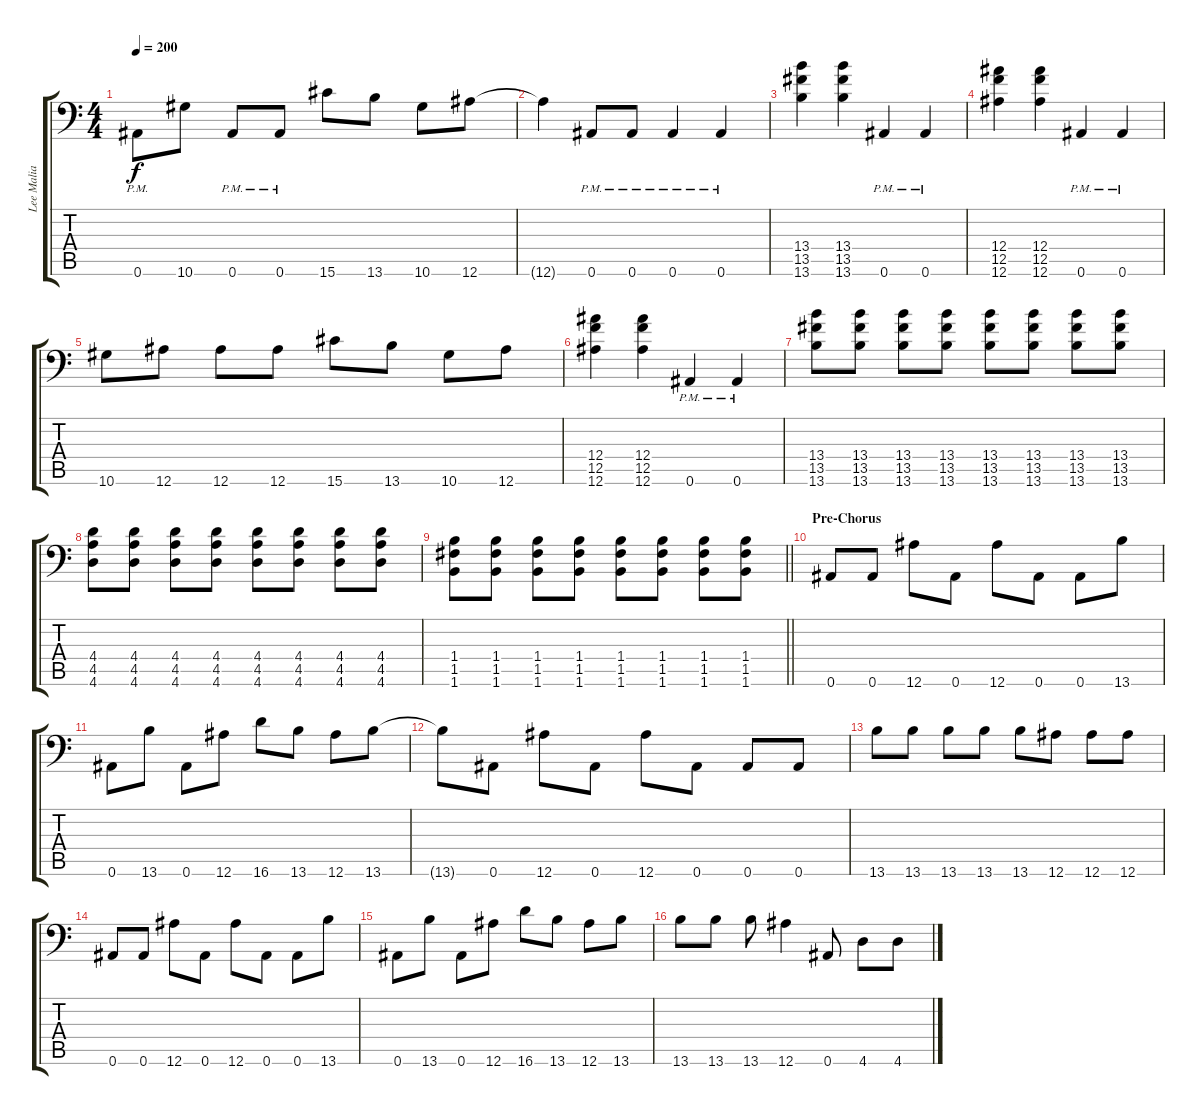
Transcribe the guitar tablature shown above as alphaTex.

\track ("Lee Malia" "Lee Malia") {instrument distortionguitar}
\staff {score tabs}
\tuning (C4 G3 Eb3 Bb2 F2 Bb1) {hide}
\ts (4 4)
\tempo 200
\clef f4
\ks c
0.6{pm}.8{dy f} 10.6.8 0.6{pm}.8 0.6{pm}.8 15.6.8 13.6.8 10.6.8 12.6.8 |
12.6{t}.4 0.6{pm}.8 0.6{pm}.8 0.6{pm}.4 0.6{pm}.4 |
(13.4 13.5 13.6).4 (13.4 13.5 13.6).4 0.6{pm}.4 0.6{pm}.4 |
(12.4 12.5 12.6).4 (12.4 12.5 12.6).4 0.6{pm}.4 0.6{pm}.4 |
10.6.8 12.6.8 12.6.8 12.6.8 15.6.8 13.6.8 10.6.8 12.6.8 |
(12.4 12.5 12.6).4 (12.4 12.5 12.6).4 0.6{pm}.4 0.6{pm}.4 |
(13.4 13.5 13.6).8 (13.4 13.5 13.6).8 (13.4 13.5 13.6).8 (13.4 13.5 13.6).8 (13.4 13.5 13.6).8 (13.4 13.5 13.6).8 (13.4 13.5 13.6).8 (13.4 13.5 13.6).8 |
(4.4 4.5 4.6).8 (4.4 4.5 4.6).8 (4.4 4.5 4.6).8 (4.4 4.5 4.6).8 (4.4 4.5 4.6).8 (4.4 4.5 4.6).8 (4.4 4.5 4.6).8 (4.4 4.5 4.6).8 |
\barLineRight lightlight
(1.4 1.5 1.6).8 (1.4 1.5 1.6).8 (1.4 1.5 1.6).8 (1.4 1.5 1.6).8 (1.4 1.5 1.6).8 (1.4 1.5 1.6).8 (1.4 1.5 1.6).8 (1.4 1.5 1.6).8 |
\section ("" "Pre-Chorus")
0.6.8 0.6.8 12.6.8 0.6.8 12.6.8 0.6.8 0.6.8 13.6.8 |
0.6.8 13.6.8 0.6.8 12.6.8 16.6.8 13.6.8 12.6.8 13.6.8 |
13.6{t}.8 0.6.8 12.6.8 0.6.8 12.6.8 0.6.8 0.6.8 0.6.8 |
13.6.8 13.6.8 13.6.8 13.6.8 13.6.8 12.6.8 12.6.8 12.6.8 |
0.6.8 0.6.8 12.6.8 0.6.8 12.6.8 0.6.8 0.6.8 13.6.8 |
0.6.8 13.6.8 0.6.8 12.6.8 16.6.8 13.6.8 12.6.8 13.6.8 |
13.6.8 13.6.8 13.6.8 12.6.4 0.6.8 4.6.8 4.6.8
